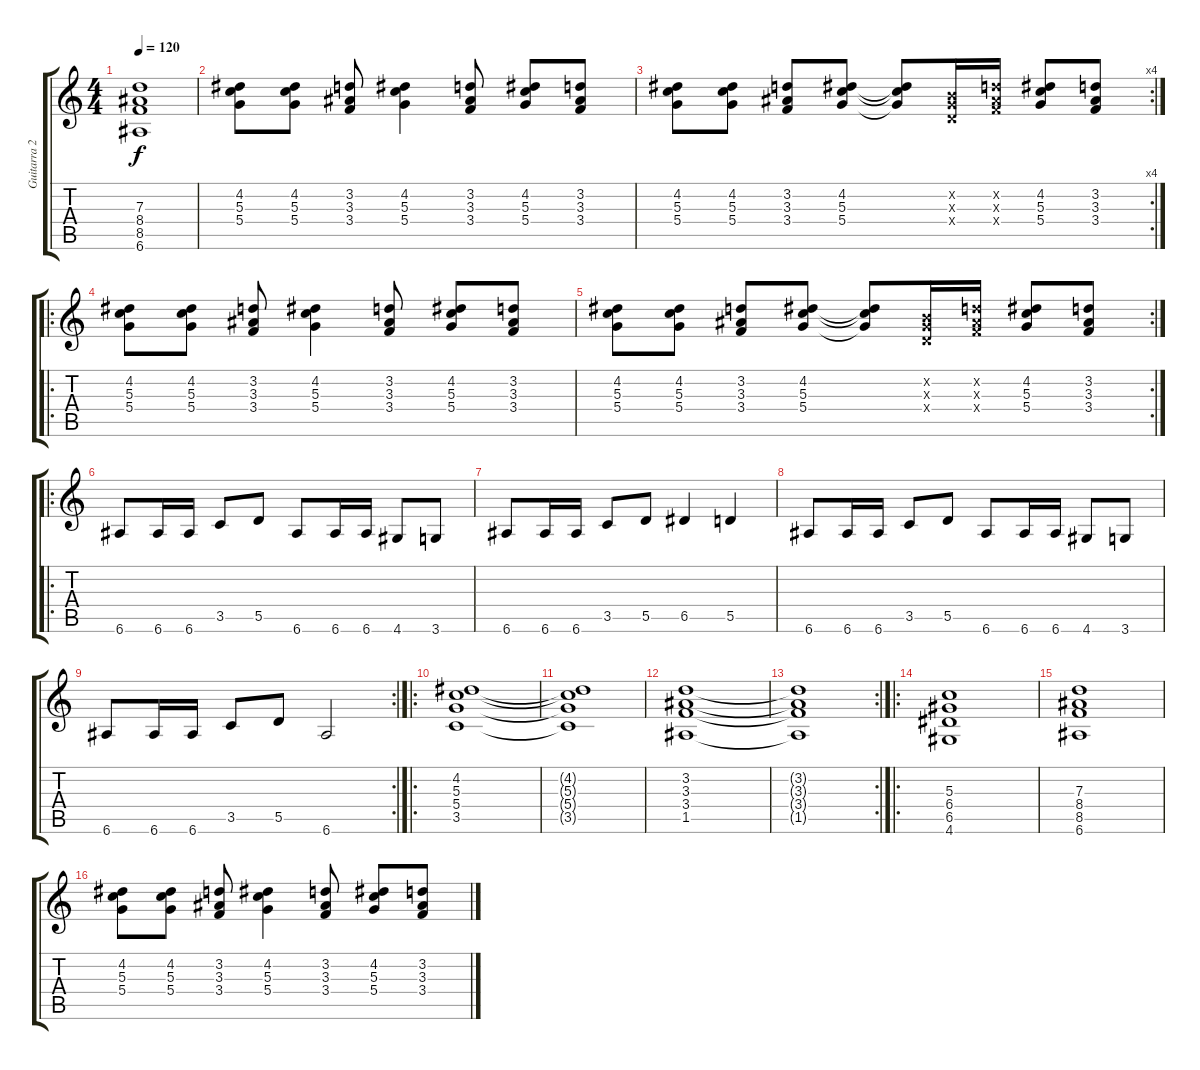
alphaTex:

\track ("Guitarra 2" "Guitarra 2") {instrument distortionguitar}
\staff {score tabs}
\tuning (E4 B3 G3 D3 A2 E2) {hide}
\ts (4 4)
\tempo 120
\clef g2
\ks c
(7.3 8.4 8.5 6.6).1{dy f} |
(4.2 5.3 5.4).8 (4.2 5.3 5.4).8 (3.2 3.3 3.4).8 (4.2 5.3 5.4).4 (3.2 3.3 3.4).8 (4.2 5.3 5.4).8 (3.2 3.3 3.4).8 |
\rc 4
(4.2 5.3 5.4).8 (4.2 5.3 5.4).8 (3.2 3.3 3.4).8 (4.2 5.3 5.4).8 (4.2{t} 5.3{t} 5.4{t}).8 (0.2{x} 0.3{x} 0.4{x}).16 (3.2{x} 3.3{x} 3.4{x}).16 (4.2 5.3 5.4).8 (3.2 3.3 3.4).8 |
\ro
(4.2 5.3 5.4).8 (4.2 5.3 5.4).8 (3.2 3.3 3.4).8 (4.2 5.3 5.4).4 (3.2 3.3 3.4).8 (4.2 5.3 5.4).8 (3.2 3.3 3.4).8 |
\rc 2
(4.2 5.3 5.4).8 (4.2 5.3 5.4).8 (3.2 3.3 3.4).8 (4.2 5.3 5.4).8 (4.2{t} 5.3{t} 5.4{t}).8 (0.2{x} 0.3{x} 0.4{x}).16 (3.2{x} 3.3{x} 3.4{x}).16 (4.2 5.3 5.4).8 (3.2 3.3 3.4).8 |
\ro
6.6.8 6.6.16 6.6.16 3.5.8 5.5.8 6.6.8 6.6.16 6.6.16 4.6.8 3.6.8 |
6.6.8 6.6.16 6.6.16 3.5.8 5.5.8 6.5.4 5.5.4 |
6.6.8 6.6.16 6.6.16 3.5.8 5.5.8 6.6.8 6.6.16 6.6.16 4.6.8 3.6.8 |
\rc 2
6.6.8 6.6.16 6.6.16 3.5.8 5.5.8 6.6.2 |
\ro
(4.2 5.3 5.4 3.5).1 |
(4.2{t} 5.3{t} 5.4{t} 3.5{t}).1 |
(3.2 3.3 3.4 1.5).1 |
\rc 2
(3.2{t} 3.3{t} 3.4{t} 1.5{t}).1 |
\ro
(5.3 6.4 6.5 4.6).1 |
(7.3 8.4 8.5 6.6).1 |
(4.2 5.3 5.4).8 (4.2 5.3 5.4).8 (3.2 3.3 3.4).8 (4.2 5.3 5.4).4 (3.2 3.3 3.4).8 (4.2 5.3 5.4).8 (3.2 3.3 3.4).8
